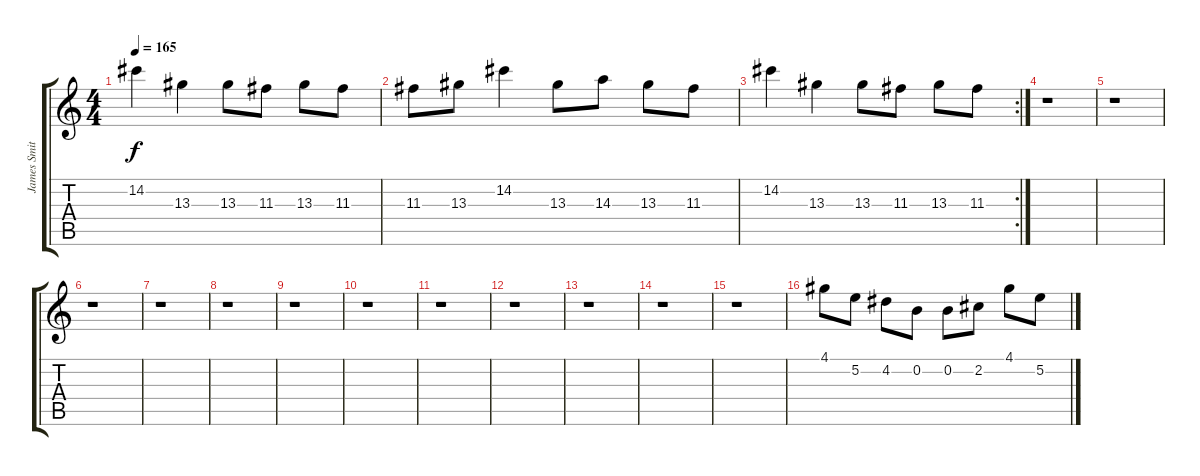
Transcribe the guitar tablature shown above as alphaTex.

\track ("James Smith" "James Smit") {instrument distortionguitar}
\staff {score tabs}
\tuning (E4 B3 G3 D3 A2 D2) {hide}
\ts (4 4)
\tempo 165
\clef g2
\ks c
14.2.4{dy f} 13.3.4 13.3.8 11.3.8 13.3.8 11.3.8 |
11.3.8 13.3.8 14.2.4 13.3.8 14.3.8 13.3.8 11.3.8 |
\rc 2
14.2.4 13.3.4 13.3.8 11.3.8 13.3.8 11.3.8 |
r.1 |
r.1 |
r.1 |
r.1 |
r.1 |
r.1 |
r.1 |
r.1 |
r.1 |
r.1 |
r.1 |
r.1 |
4.1.8 5.2.8 4.2.8 0.2.8 0.2.8 2.2.8 4.1.8 5.2.8
